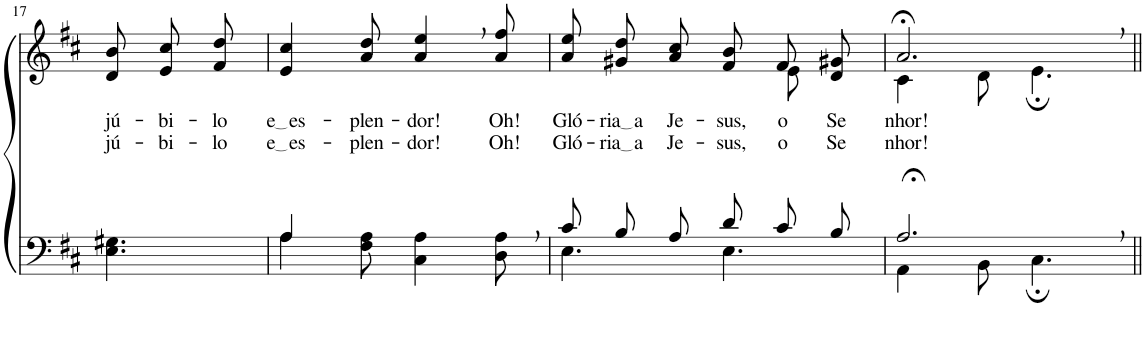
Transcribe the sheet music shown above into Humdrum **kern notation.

**kern	**kern	**text	**text
*part2	*part1	*part1	*part1
*staff2	*staff1	*staff1	*staff1
*I"Parte III e IV	*I"Parte I e II	*	*
!!LO:PB:g=z
*clefF4	*clefG2	*	*
*Trd1c2	*Trd1c2	*	*
*k[f#c#]	*k[f#c#]	*	*
*M6/8	*M6/8	*	*
=17	=17	=17	=17
!	!	!LO:LY:b	!LO:LY:b
4.E\ 4.G#X\	8d/ 8b/L	jú-	jú-
!	!	!LO:LY:b	!LO:LY:b
.	8e/ 8cc#/	-bi-	-bi-
!	!	!LO:LY:b	!LO:LY:b
.	8f#/ 8dd/J	-lo	-lo
=18	=18	=18	=18
*^	*	*	*
!	!	!	!LO:LY:b	!LO:LY:b
4A/	4A\	4e/ 4cc#/	e es	e es
!	!	!	!LO:LY:b	!LO:LY:b
2ryy	8F#\ 8A\	8a/ 8dd/	-plen-	-plen-
!	!	!	!LO:LY:b	!LO:LY:b
.	4C#\ 4A\	4a/, 4ee/,	-dor!	-dor!
!	!	!	!LO:LY:b	!LO:LY:b
.	8D\ 8A\	8a/ 8ff#/	Oh!	Oh!
=19	=19	=19	=19	=19
!	!	!	!LO:LY:b	!LO:LY:b
*	*	*^	*	*
8c#/L	4.E\	8a\ 8ee\L	2ryy	Gló-	Gló-
!	!	!	!	!LO:LY:b	!LO:LY:b
8B/	.	8g#X\ 8dd\	.	ria a	ria a
!	!	!	!	!LO:LY:b	!LO:LY:b
8A/J	.	8a\ 8cc#\J	.	Je-	Je-
!	!	!	!	!LO:LY:b	!LO:LY:b
8d/L	4.E\	8f#/ 8b/L	.	-sus,	-sus,
!	!	!	!	!LO:LY:b	!LO:LY:b
8c#/	.	8f#/	8e\	o	o
!	!	!	!	!LO:LY:b	!LO:LY:b
8B/J	.	8d/ 8g#X/J	8ryy	Se-	Se-
=20	=20	=20	=20	=20	=20
!	!	!	!	!LO:LY:b	!LO:LY:b
2.A;<,/	4AA\	2.a;<,/	4c#\	-nhor!	-nhor!
.	8BB\	.	8d\	.	.
.	4.C#;\	.	4.e;\	.	.
*v	*v	*	*	*	*
*	*v	*v	*	*
=||	=||	=||	=||
*-	*-	*-	*-
